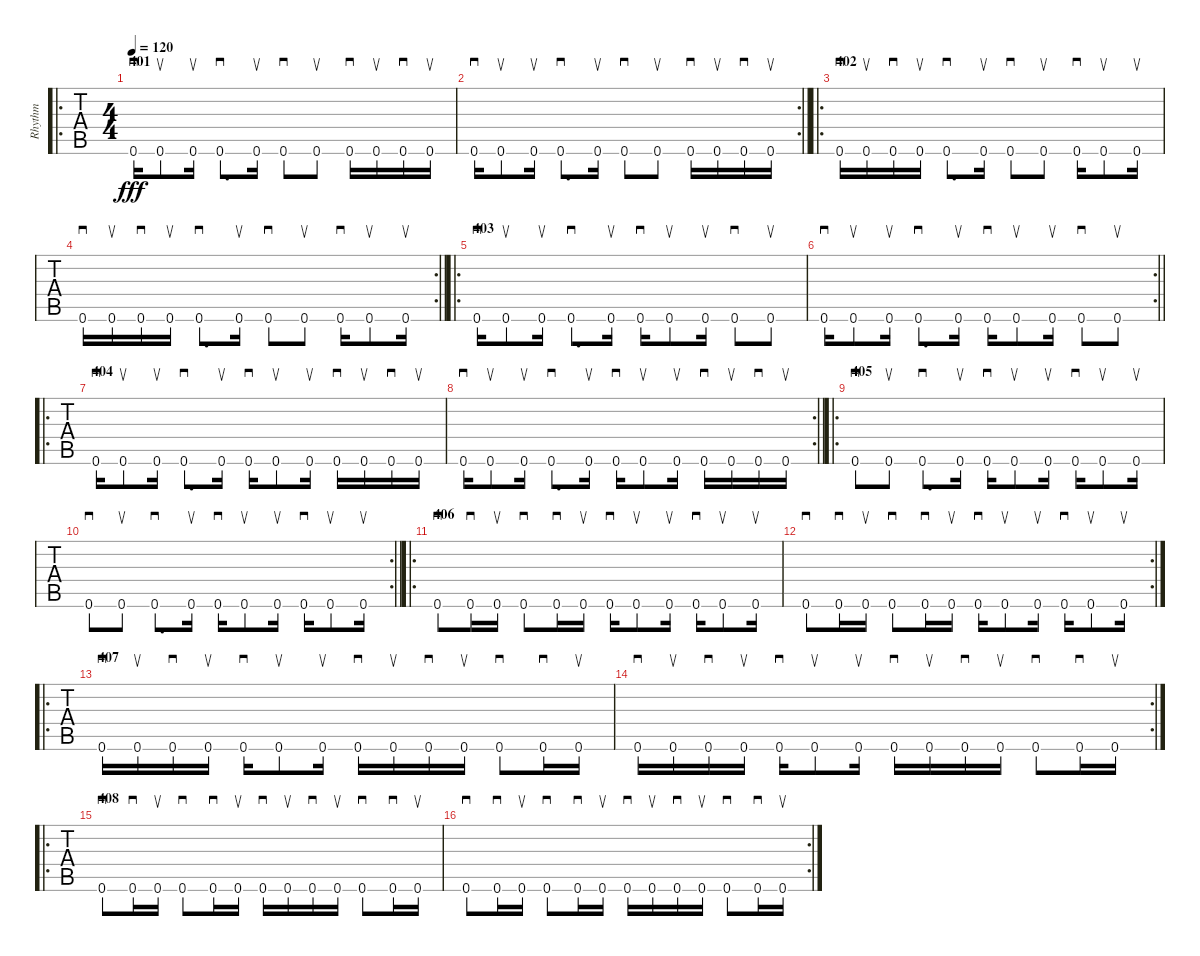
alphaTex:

\track ("Rhythm" "Rhythm") {instrument acousticguitarsteel}
\staff {tabs}
\tuning (E4 B3 G3 D3 A2 E2) {hide}
\ro
\ts (4 4)
\section ("" "401")
\tempo 120
\clef g2
\ks c
0.6.16{sd dy fff} 0.6.8{su} 0.6.16{su} 0.6.8{d sd} 0.6.16{su} 0.6.8{sd} 0.6.8{su} 0.6.16{sd} 0.6.16{su} 0.6.16{sd} 0.6.16{su} |
\rc 2
\barLineRight lightlight
0.6.16{sd} 0.6.8{su} 0.6.16{su} 0.6.8{d sd} 0.6.16{su} 0.6.8{sd} 0.6.8{su} 0.6.16{sd} 0.6.16{su} 0.6.16{sd} 0.6.16{su} |
\ro
\section ("" "402")
0.6.16{sd} 0.6.16{su} 0.6.16{sd} 0.6.16{su} 0.6.8{d sd} 0.6.16{su} 0.6.8{sd} 0.6.8{su} 0.6.16{sd} 0.6.8{su} 0.6.16{su} |
\rc 2
\barLineRight lightlight
0.6.16{sd} 0.6.16{su} 0.6.16{sd} 0.6.16{su} 0.6.8{d sd} 0.6.16{su} 0.6.8{sd} 0.6.8{su} 0.6.16{sd} 0.6.8{su} 0.6.16{su} |
\ro
\section ("" "403")
0.6.16{sd} 0.6.8{su} 0.6.16{su} 0.6.8{d sd} 0.6.16{su} 0.6.16{sd} 0.6.8{su} 0.6.16{su} 0.6.8{sd} 0.6.8{su} |
\rc 2
\barLineRight lightlight
0.6.16{sd} 0.6.8{su} 0.6.16{su} 0.6.8{d sd} 0.6.16{su} 0.6.16{sd} 0.6.8{su} 0.6.16{su} 0.6.8{sd} 0.6.8{su} |
\ro
\section ("" "404")
0.6.16{sd} 0.6.8{su} 0.6.16{su} 0.6.8{d sd} 0.6.16{su} 0.6.16{sd} 0.6.8{su} 0.6.16{su} 0.6.16{sd} 0.6.16{su} 0.6.16{sd} 0.6.16{su} |
\rc 2
\barLineRight lightlight
0.6.16{sd} 0.6.8{su} 0.6.16{su} 0.6.8{d sd} 0.6.16{su} 0.6.16{sd} 0.6.8{su} 0.6.16{su} 0.6.16{sd} 0.6.16{su} 0.6.16{sd} 0.6.16{su} |
\ro
\section ("" "405")
0.6.8{sd} 0.6.8{su} 0.6.8{d sd} 0.6.16{su} 0.6.16{sd} 0.6.8{su} 0.6.16{su} 0.6.16{sd} 0.6.8{su} 0.6.16{su} |
\rc 2
\barLineRight lightlight
0.6.8{sd} 0.6.8{su} 0.6.8{d sd} 0.6.16{su} 0.6.16{sd} 0.6.8{su} 0.6.16{su} 0.6.16{sd} 0.6.8{su} 0.6.16{su} |
\ro
\section ("" "406")
0.6.8{sd} 0.6.16{sd} 0.6.16{su} 0.6.8{sd} 0.6.16{sd} 0.6.16{su} 0.6.16{sd} 0.6.8{su} 0.6.16{su} 0.6.16{sd} 0.6.8{su} 0.6.16{su} |
\rc 2
0.6.8{sd} 0.6.16{sd} 0.6.16{su} 0.6.8{sd} 0.6.16{sd} 0.6.16{su} 0.6.16{sd} 0.6.8{su} 0.6.16{su} 0.6.16{sd} 0.6.8{su} 0.6.16{su} |
\ro
\section ("" "407")
0.6.16{sd} 0.6.16{su} 0.6.16{sd} 0.6.16{su} 0.6.16{sd} 0.6.8{su} 0.6.16{su} 0.6.16{sd} 0.6.16{su} 0.6.16{sd} 0.6.16{su} 0.6.8{sd} 0.6.16{sd} 0.6.16{su} |
\rc 2
0.6.16{sd} 0.6.16{su} 0.6.16{sd} 0.6.16{su} 0.6.16{sd} 0.6.8{su} 0.6.16{su} 0.6.16{sd} 0.6.16{su} 0.6.16{sd} 0.6.16{su} 0.6.8{sd} 0.6.16{sd} 0.6.16{su} |
\ro
\section ("" "408")
0.6.8{sd} 0.6.16{sd} 0.6.16{su} 0.6.8{sd} 0.6.16{sd} 0.6.16{su} 0.6.16{sd} 0.6.16{su} 0.6.16{sd} 0.6.16{su} 0.6.8{sd} 0.6.16{sd} 0.6.16{su} |
\rc 2
0.6.8{sd} 0.6.16{sd} 0.6.16{su} 0.6.8{sd} 0.6.16{sd} 0.6.16{su} 0.6.16{sd} 0.6.16{su} 0.6.16{sd} 0.6.16{su} 0.6.8{sd} 0.6.16{sd} 0.6.16{su}
